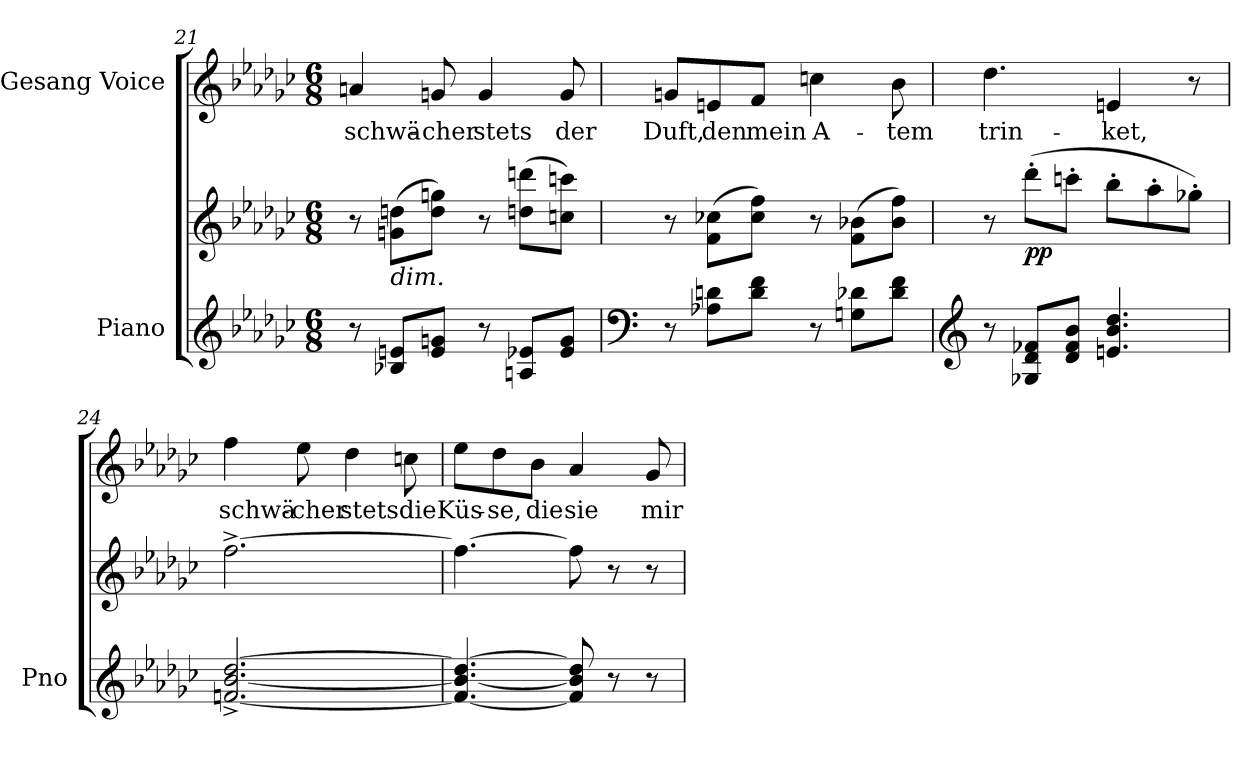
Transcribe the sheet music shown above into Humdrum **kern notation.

**kern	**kern	**dynam	**kern	**text
*part2	*part2	*part2	*part1	*part1
*staff3	*staff2	*staff2/3	*staff1	*staff1
*I"Piano	*	*	*I"Gesang Voice	*
*I'Pno	*	*	*	*
*clefG2	*clefG2	*	*clefG2	*
*k[b-e-a-d-g-c-]	*k[b-e-a-d-g-c-]	*	*k[b-e-a-d-g-c-]	*
*M6/8	*M6/8	*	*M6/8	*
=21	=21	=21	=21	=21
8r	8r	.	4an/	schwä-
!	!LO:TX:b:i:t=dim.	!	!	!
8B-X/ 8en/L	(8gn\ 8ddn\L	.	.	.
8e/ 8gn/J	8dd\ 8ggn\J)	.	8gn/	-cher
8r	8r	.	4g/	stets
8An/ 8e-X/L	(8ddn\ 8dddn\L	.	.	.
8e-/ 8g/J	8ccn\ 8cccn\J)	.	8g/	der
=22	=22	=22	=22	=22
*clefF4	*	*	*	*
8r	8r	.	8gn/L	Duft,
8A-X\ 8dn\L	(8f\ 8cc-X\L	.	8en/	den
8d\ 8f\J	8cc-\ 8ff\J)	.	8f/J	mein
8r	8r	.	4ccn\	A-
8Gn\ 8d-X\L	(8f\ 8b-X\L	.	.	.
8d-\ 8f\J	8b-\ 8ff\J)	.	8b-\	-tem
=23	=23	=23	=23	=23
*clefG2	*	*	*	*
8r	8r	.	4.dd-\	trin-
!	!	!LO:DY:b	!	!
8G-X/ 8d-/ 8f-X/L	(8ddd-'\L	pp	.	.
8d-/ 8f-/ 8b-/J	8cccn'\J	.	.	.
4.en/ 4.b-/ 4.dd-/	8bb-'\L	.	4en/	-ket,
.	8aa-'\	.	.	.
.	8gg-X'\J)	.	8r	.
=24	=24	=24	=24	=24
[2.fn/^ [<2.b-/^ [2.dd-/^	[2.ff^\	.	4ff\	schwä-
.	.	.	8ee-\	-cher
.	.	.	4dd-\	stets
.	.	.	8ccn\	die
=25	=25	=25	=25	=25
4.f/_ 4.b-/_ 4.dd-/_	4.ff\_	.	8ee-\L	Küs-
.	.	.	8dd-\	-se,
.	.	.	8b-\J	die
8f/] 8b-/] 8dd-/]	8ff\]	.	4a-/	sie
8r	8r	.	.	.
8r	8r	.	8g-/	mir
=	=	=	=	=
*-	*-	*-	*-	*-
